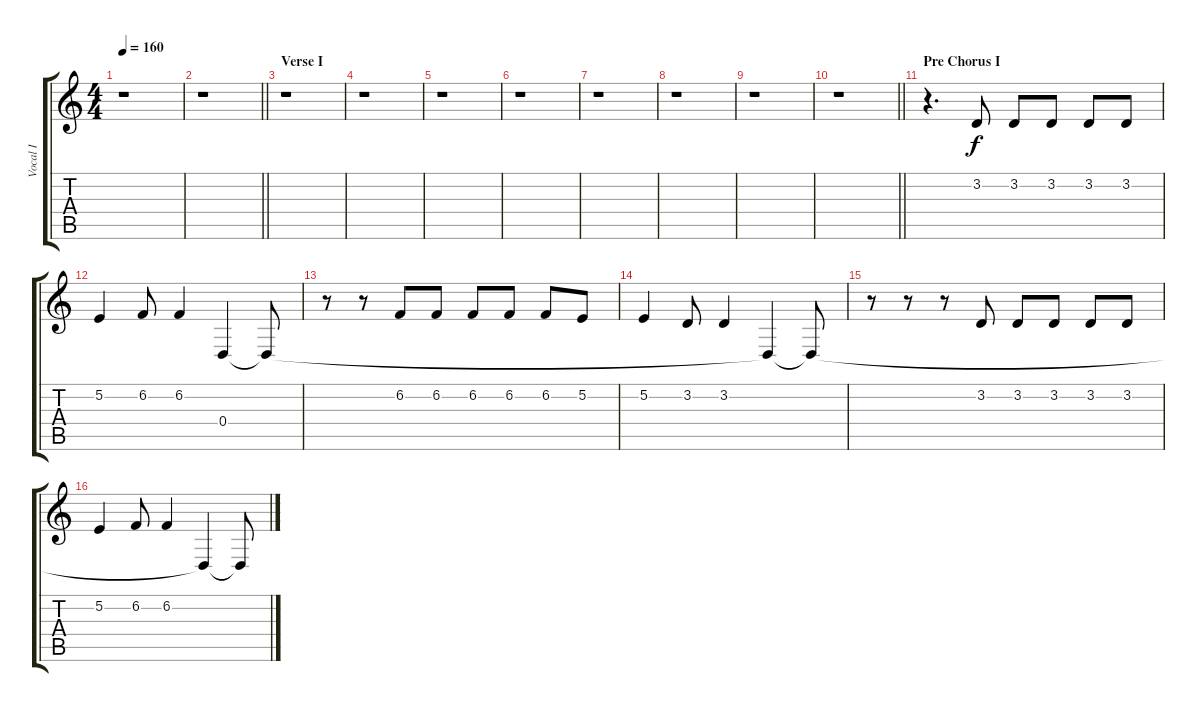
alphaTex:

\track ("Vocal I" "Vocal I") {instrument synthvoice}
\staff {score tabs}
\tuning (E4 B3 G3 D3 A2 E2) {hide}
\ts (4 4)
\tempo 160
\clef g2
\ks c
r.1{dy f} |
\barLineRight lightlight
r.1 |
\section ("" "Verse I")
r.1 |
r.1 |
r.1 |
r.1 |
r.1 |
r.1 |
r.1 |
\barLineRight lightlight
r.1 |
\section ("" "Pre Chorus I")
r.4{d instrument synthvoice} 3.2.8 3.2.8 3.2.8 3.2.8 3.2.8 |
5.2.4 6.2.8 6.2.4 0.4.4 0.4{t}.8 |
r.8 r.8 6.2.8 6.2.8 6.2.8 6.2.8 6.2.8 5.2.8 |
5.2.4 3.2.8 3.2.4 0.4{t}.4 0.4{t}.8 |
r.8 r.8 r.8 3.2.8 3.2.8 3.2.8 3.2.8 3.2.8 |
5.2.4 6.2.8 6.2.4 0.4{t}.4 0.4{t}.8
